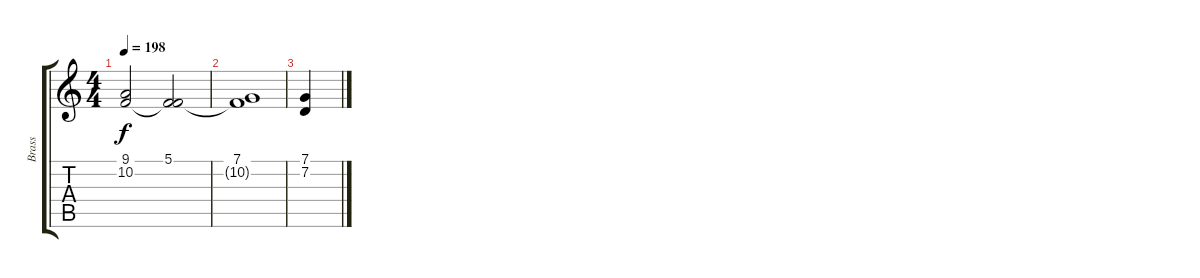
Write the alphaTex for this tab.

\track ("Brass" "Brass") {instrument brasssection}
\staff {score tabs}
\tuning (C4 G3 Eb3 Bb2 F2 C2) {hide}
\ts (4 4)
\tempo 198
\clef g2
\ks c
(9.1 10.2).2{dy f} (5.1 10.2{t}).2 |
(7.1 10.2{t}).1 |
(7.1 7.2).4
